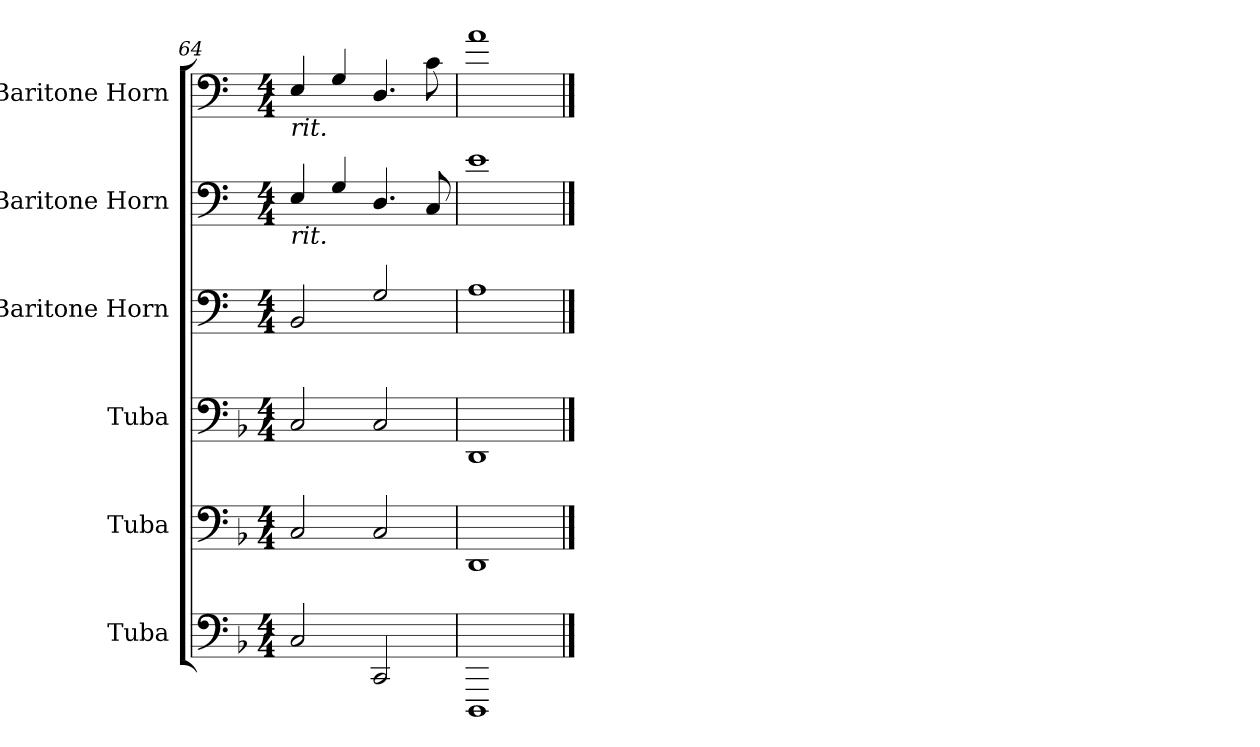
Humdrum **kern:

**kern	**kern	**kern	**kern	**kern	**kern
*part6	*part5	*part4	*part3	*part2	*part1
*staff6	*staff5	*staff4	*staff3	*staff2	*staff1
*I"Tuba	*I"Tuba	*I"Tuba	*I"Baritone Horn	*I"Baritone Horn	*I"Baritone Horn
*I'Tba.	*I'Tba.	*I'Tba.	*I'Bar. Hn.	*I'Bar. Hn.	*I'Bar. Hn.
*clefF4	*clefF4	*clefF4	*clefF4	*clefF4	*clefF4
*	*	*	*ITrd4c7	*ITrd4c7	*ITrd4c7
*k[b-]	*k[b-]	*k[b-]	*k[b-]	*k[b-]	*k[b-]
*M4/4	*M4/4	*M4/4	*M4/4	*M4/4	*M4/4
=64	=64	=64	=64	=64	=64
!	!	!	!	!	!LO:TX:b:i:t=rit.
!	!	!	!	!LO:TX:b:i:t=rit.	!
2C/	2C/	2C/	2EE/	4AA/	4AA/
.	.	.	.	4C/	4C/
2CC/	2C/	2C/	2C/	4.GG/	4.GG/
.	.	.	.	8FF/	8F\
=65	=65	=65	=65	=65	=65
1DDD	1DD	1DD	1D	1A	1d
==	==	==	==	==	==
*-	*-	*-	*-	*-	*-
